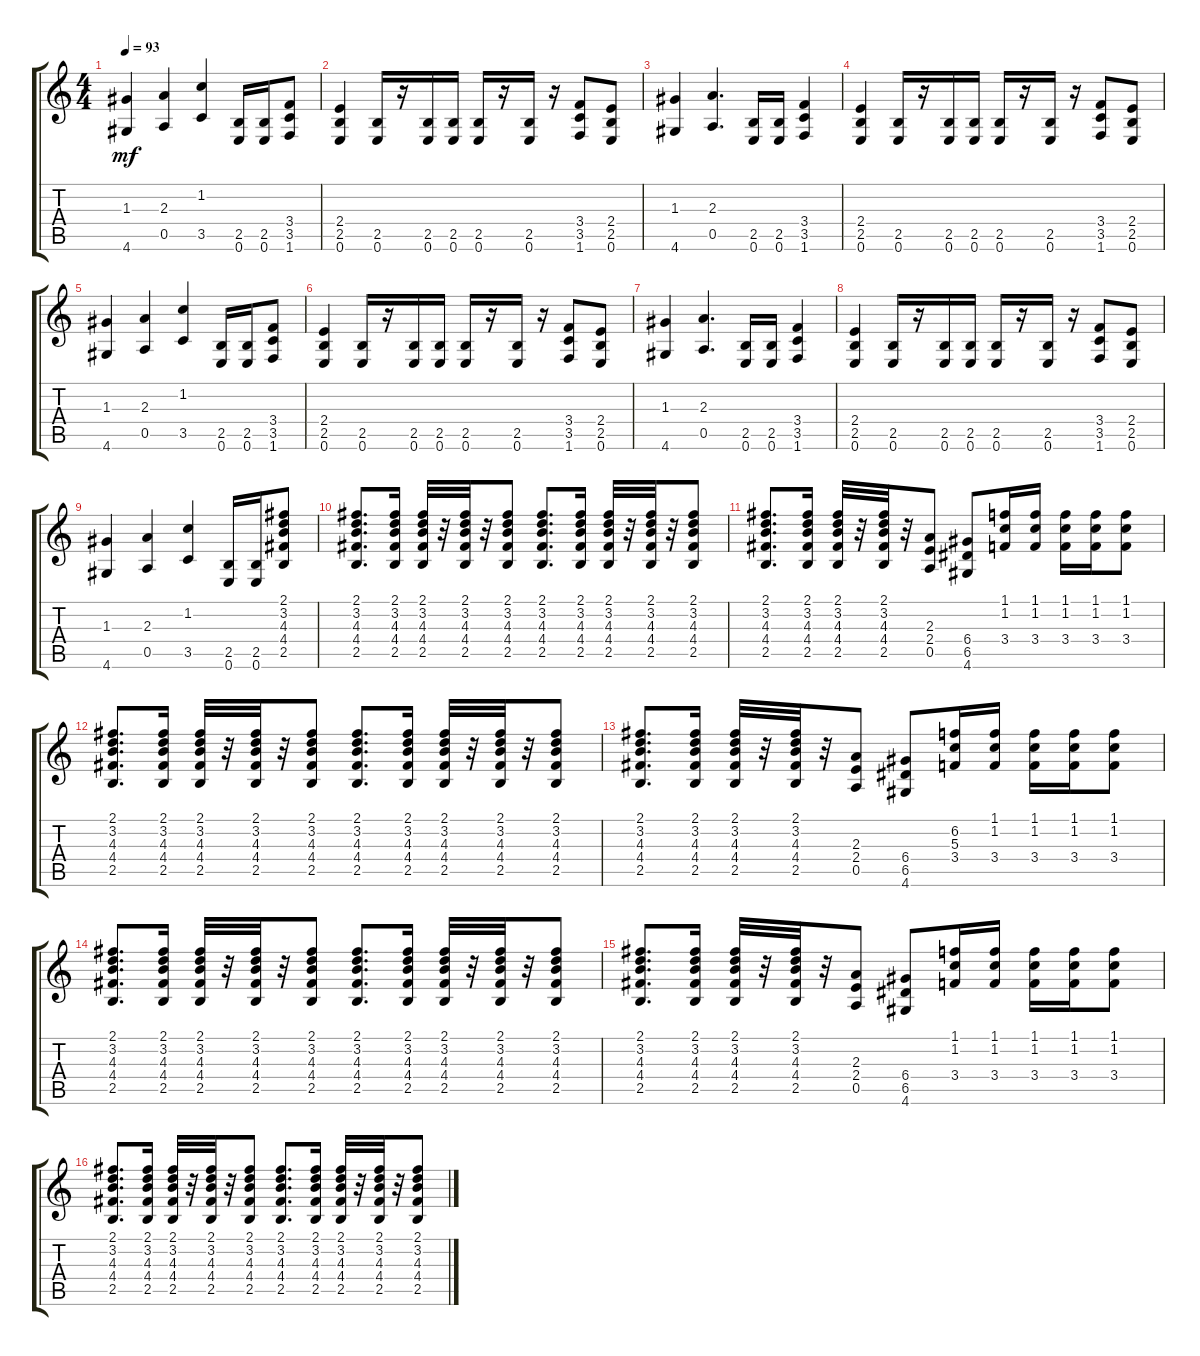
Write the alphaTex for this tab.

\track "" {instrument distortionguitar}
\staff {score tabs}
\tuning (E4 B3 G3 D3 A2 E2) {hide}
\ts (4 4)
\tempo 93
\clef g2
\ks c
(1.3 4.6).4{dy mf} (2.3 0.5).4 (1.2 3.5).4 (2.5 0.6).16 (2.5 0.6).16 (3.4 3.5 1.6).8 |
(2.4 2.5 0.6).4 (2.5 0.6).16 r.16 (2.5 0.6).16 (2.5 0.6).16 (2.5 0.6).16 r.16 (2.5 0.6).16 r.16 (3.4 3.5 1.6).8 (2.4 2.5 0.6).8 |
(1.3 4.6).4 (2.3 0.5).4{d} (2.5 0.6).16 (2.5 0.6).16 (3.4 3.5 1.6).4 |
(2.4 2.5 0.6).4 (2.5 0.6).16 r.16 (2.5 0.6).16 (2.5 0.6).16 (2.5 0.6).16 r.16 (2.5 0.6).16 r.16 (3.4 3.5 1.6).8 (2.4 2.5 0.6).8 |
(1.3 4.6).4 (2.3 0.5).4 (1.2 3.5).4 (2.5 0.6).16 (2.5 0.6).16 (3.4 3.5 1.6).8 |
(2.4 2.5 0.6).4 (2.5 0.6).16 r.16 (2.5 0.6).16 (2.5 0.6).16 (2.5 0.6).16 r.16 (2.5 0.6).16 r.16 (3.4 3.5 1.6).8 (2.4 2.5 0.6).8 |
(1.3 4.6).4 (2.3 0.5).4{d} (2.5 0.6).16 (2.5 0.6).16 (3.4 3.5 1.6).4 |
(2.4 2.5 0.6).4 (2.5 0.6).16 r.16 (2.5 0.6).16 (2.5 0.6).16 (2.5 0.6).16 r.16 (2.5 0.6).16 r.16 (3.4 3.5 1.6).8 (2.4 2.5 0.6).8 |
(1.3 4.6).4 (2.3 0.5).4 (1.2 3.5).4 (2.5 0.6).16 (2.5 0.6).16 (2.1 3.2 4.3 4.4 2.5).8 |
(2.1 3.2 4.3 4.4 2.5).8{d} (2.1 3.2 4.3 4.4 2.5).16 (2.1 3.2 4.3 4.4 2.5).32 r.32 (2.1 3.2 4.3 4.4 2.5).32 r.32 (2.1 3.2 4.3 4.4 2.5).8 (2.1 3.2 4.3 4.4 2.5).8{d} (2.1 3.2 4.3 4.4 2.5).16 (2.1 3.2 4.3 4.4 2.5).32 r.32 (2.1 3.2 4.3 4.4 2.5).32 r.32 (2.1 3.2 4.3 4.4 2.5).8 |
(2.1 3.2 4.3 4.4 2.5).8{d} (2.1 3.2 4.3 4.4 2.5).16 (2.1 3.2 4.3 4.4 2.5).32 r.32 (2.1 3.2 4.3 4.4 2.5).32 r.32 (2.3 2.4 0.5).8 (6.4 6.5 4.6).8 (1.1 1.2 3.4).16 (1.1 1.2 3.4).16 (1.1 1.2 3.4).16 (1.1 1.2 3.4).16 (1.1 1.2 3.4).8 |
(2.1 3.2 4.3 4.4 2.5).8{d} (2.1 3.2 4.3 4.4 2.5).16 (2.1 3.2 4.3 4.4 2.5).32 r.32 (2.1 3.2 4.3 4.4 2.5).32 r.32 (2.1 3.2 4.3 4.4 2.5).8 (2.1 3.2 4.3 4.4 2.5).8{d} (2.1 3.2 4.3 4.4 2.5).16 (2.1 3.2 4.3 4.4 2.5).32 r.32 (2.1 3.2 4.3 4.4 2.5).32 r.32 (2.1 3.2 4.3 4.4 2.5).8 |
(2.1 3.2 4.3 4.4 2.5).8{d} (2.1 3.2 4.3 4.4 2.5).16 (2.1 3.2 4.3 4.4 2.5).32 r.32 (2.1 3.2 4.3 4.4 2.5).32 r.32 (2.3 2.4 0.5).8 (6.4 6.5 4.6).8 (6.2 5.3 3.4).16 (1.1 1.2 3.4).16 (1.1 1.2 3.4).16 (1.1 1.2 3.4).16 (1.1 1.2 3.4).8 |
(2.1 3.2 4.3 4.4 2.5).8{d} (2.1 3.2 4.3 4.4 2.5).16 (2.1 3.2 4.3 4.4 2.5).32 r.32 (2.1 3.2 4.3 4.4 2.5).32 r.32 (2.1 3.2 4.3 4.4 2.5).8 (2.1 3.2 4.3 4.4 2.5).8{d} (2.1 3.2 4.3 4.4 2.5).16 (2.1 3.2 4.3 4.4 2.5).32 r.32 (2.1 3.2 4.3 4.4 2.5).32 r.32 (2.1 3.2 4.3 4.4 2.5).8 |
(2.1 3.2 4.3 4.4 2.5).8{d} (2.1 3.2 4.3 4.4 2.5).16 (2.1 3.2 4.3 4.4 2.5).32 r.32 (2.1 3.2 4.3 4.4 2.5).32 r.32 (2.3 2.4 0.5).8 (6.4 6.5 4.6).8 (1.1 1.2 3.4).16 (1.1 1.2 3.4).16 (1.1 1.2 3.4).16 (1.1 1.2 3.4).16 (1.1 1.2 3.4).8 |
(2.1 3.2 4.3 4.4 2.5).8{d} (2.1 3.2 4.3 4.4 2.5).16 (2.1 3.2 4.3 4.4 2.5).32 r.32 (2.1 3.2 4.3 4.4 2.5).32 r.32 (2.1 3.2 4.3 4.4 2.5).8 (2.1 3.2 4.3 4.4 2.5).8{d} (2.1 3.2 4.3 4.4 2.5).16 (2.1 3.2 4.3 4.4 2.5).32 r.32 (2.1 3.2 4.3 4.4 2.5).32 r.32 (2.1 3.2 4.3 4.4 2.5).8
